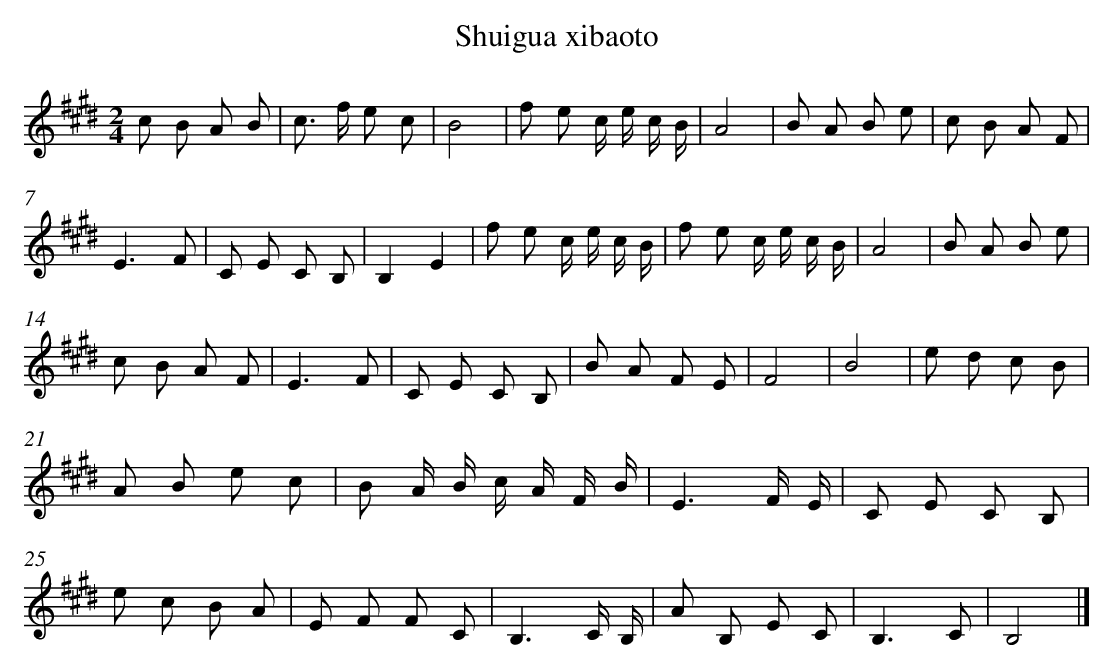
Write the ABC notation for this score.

X:1
T: Shuigua xibaoto
L: 1/8
M: 2/4
K: E
c B A B [I:setbarnb 1]|
c> f e c |
B4 |
f e c/ e/ c/ B/ |
A4 |
B A B e |
c B A F |
E3F |
C E C B, |
B,2E2 |
f e c/ e/ c/ B/ |
f e c/ e/ c/ B/ |
A4 |
B A B e |
c B A F |
E3F |
C E C B, |
B A F E |
F4 |
B4 |
e d c B |
A B e c |
B A/ B/ c/ A/ F/ B/ |
E3F/ E/ |
C E C B, |
e c B A |
E F F C |
B,3C/ B,/ |
A B, E C |
B,3C |
B,4 |]
